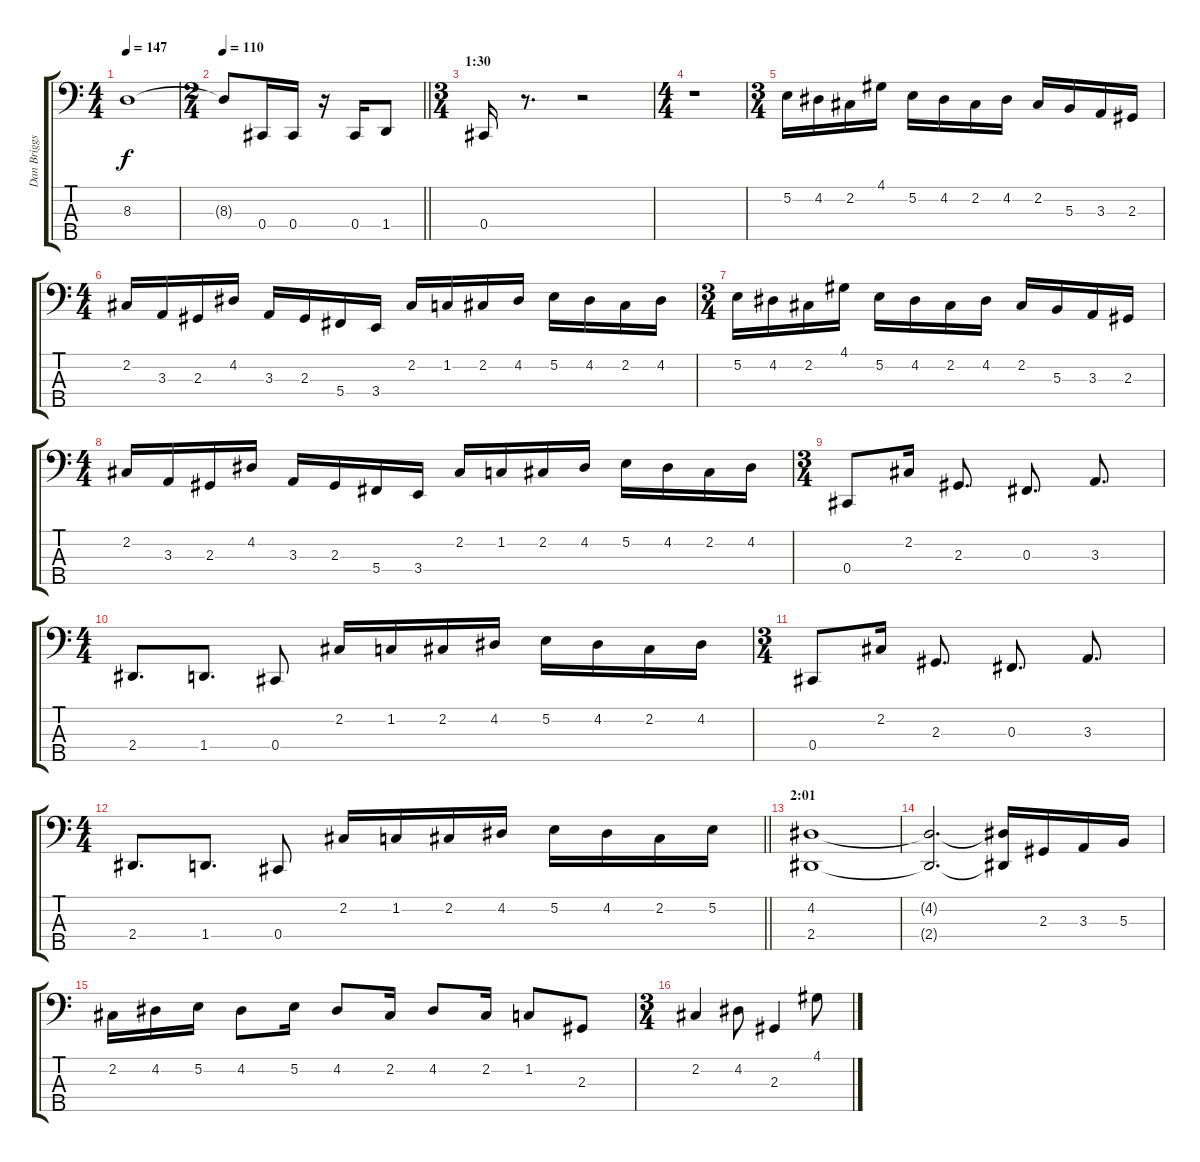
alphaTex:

\track ("Dan Briggs" "Dan Briggs") {instrument electricbassfinger}
\staff {score tabs}
\tuning (E2 B1 Gb1 Db1 Ab0) {hide}
\ts (4 4)
\tempo 147
\clef f4
\ks c
8.3{t}.1{dy f} |
\ts (2 4)
\tempo 110
\barLineRight lightlight
8.3{t}.8 0.4.16 0.4.16 r.16 0.4.16 1.4.8 |
\ts (3 4)
\section ("" "1:30 ")
0.4.16 r.8{d} r.2 |
\ts (4 4)
r.1 |
\ts (3 4)
5.2.16 4.2.16 2.2.16 4.1.16 5.2.16 4.2.16 2.2.16 4.2.16 2.2.16 5.3.16 3.3.16 2.3.16 |
\ts (4 4)
2.2.16 3.3.16 2.3.16 4.2.16 3.3.16 2.3.16 5.4.16 3.4.16 2.2.16 1.2.16 2.2.16 4.2.16 5.2.16 4.2.16 2.2.16 4.2.16 |
\ts (3 4)
5.2.16 4.2.16 2.2.16 4.1.16 5.2.16 4.2.16 2.2.16 4.2.16 2.2.16 5.3.16 3.3.16 2.3.16 |
\ts (4 4)
2.2.16 3.3.16 2.3.16 4.2.16 3.3.16 2.3.16 5.4.16 3.4.16 2.2.16 1.2.16 2.2.16 4.2.16 5.2.16 4.2.16 2.2.16 4.2.16 |
\ts (3 4)
0.4.8 2.2.16{beam split} 2.3.8{d} 0.3.8{d} 3.3.8{d} |
\ts (4 4)
2.4.8{d} 1.4.8{d} 0.4.8 2.2.16 1.2.16 2.2.16 4.2.16 5.2.16 4.2.16 2.2.16 4.2.16 |
\ts (3 4)
0.4.8 2.2.16{beam split} 2.3.8{d} 0.3.8{d} 3.3.8{d} |
\ts (4 4)
\barLineRight lightlight
2.4.8{d} 1.4.8{d} 0.4.8 2.2.16 1.2.16 2.2.16 4.2.16 5.2.16 4.2.16 2.2.16 5.2.16 |
\section ("" "2:01")
(4.2 2.4).1 |
(4.2{t} 2.4{t}).2{d} (4.2{t} 2.4{t}).16 2.3.16 3.3.16 5.3.16 |
2.2.16 4.2.16 5.2.16{beam split} 4.2.8{beam merge} 5.2.16{beam split} 4.2.8{beam merge} 2.2.16{beam split} 4.2.8 2.2.16 1.2.8 2.3.8 |
\ts (3 4)
2.2.4 4.2.8 2.3.4 4.1.8
